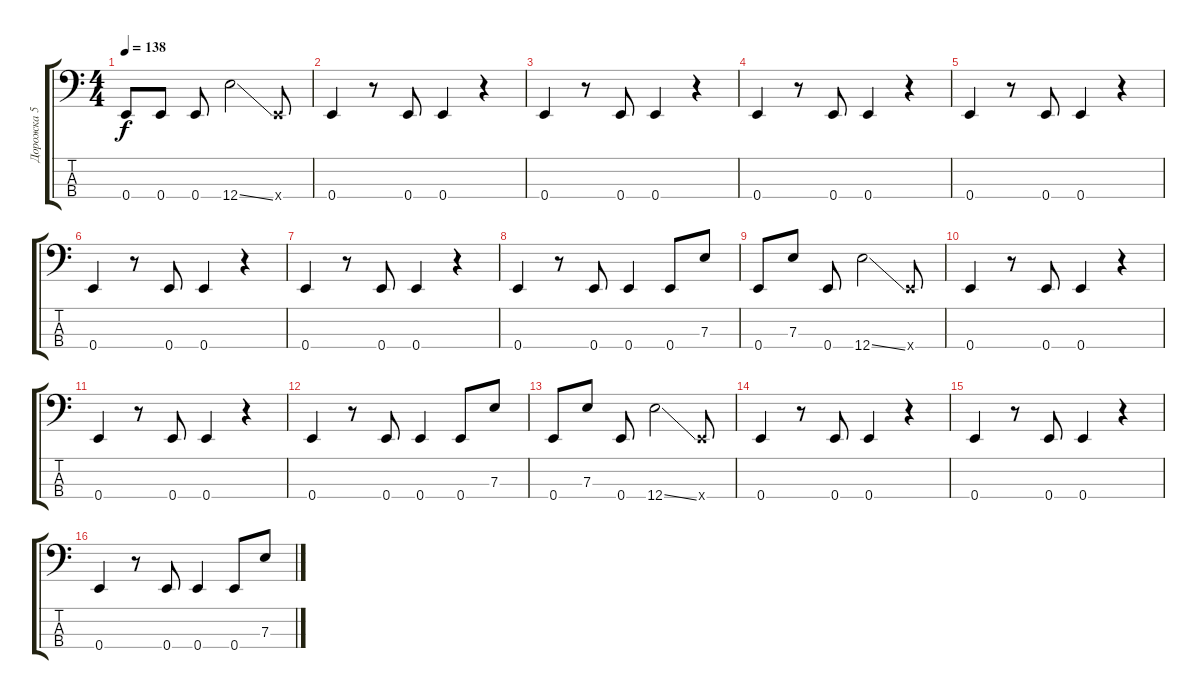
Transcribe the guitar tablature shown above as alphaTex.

\track ("Дорожка 5" "Дорожка 5") {instrument electricbassfinger}
\staff {score tabs}
\tuning (G2 D2 A1 E1) {hide}
\ts (4 4)
\tempo 138
\clef f4
\ks c
0.4.8{dy f} 0.4.8 0.4.8 12.4{ss}.2 0.4{x}.8 |
0.4.4 r.8 0.4.8 0.4.4 r.4 |
0.4.4 r.8 0.4.8 0.4.4 r.4 |
0.4.4 r.8 0.4.8 0.4.4 r.4 |
0.4.4 r.8 0.4.8 0.4.4 r.4 |
0.4.4 r.8 0.4.8 0.4.4 r.4 |
0.4.4 r.8 0.4.8 0.4.4 r.4 |
0.4.4 r.8 0.4.8 0.4.4 0.4.8 7.3.8 |
0.4.8 7.3.8 0.4.8 12.4{ss}.2 0.4{x}.8 |
0.4.4 r.8 0.4.8 0.4.4 r.4 |
0.4.4 r.8 0.4.8 0.4.4 r.4 |
0.4.4 r.8 0.4.8 0.4.4 0.4.8 7.3.8 |
0.4.8 7.3.8 0.4.8 12.4{ss}.2 0.4{x}.8 |
0.4.4 r.8 0.4.8 0.4.4 r.4 |
0.4.4 r.8 0.4.8 0.4.4 r.4 |
0.4.4 r.8 0.4.8 0.4.4 0.4.8 7.3.8
